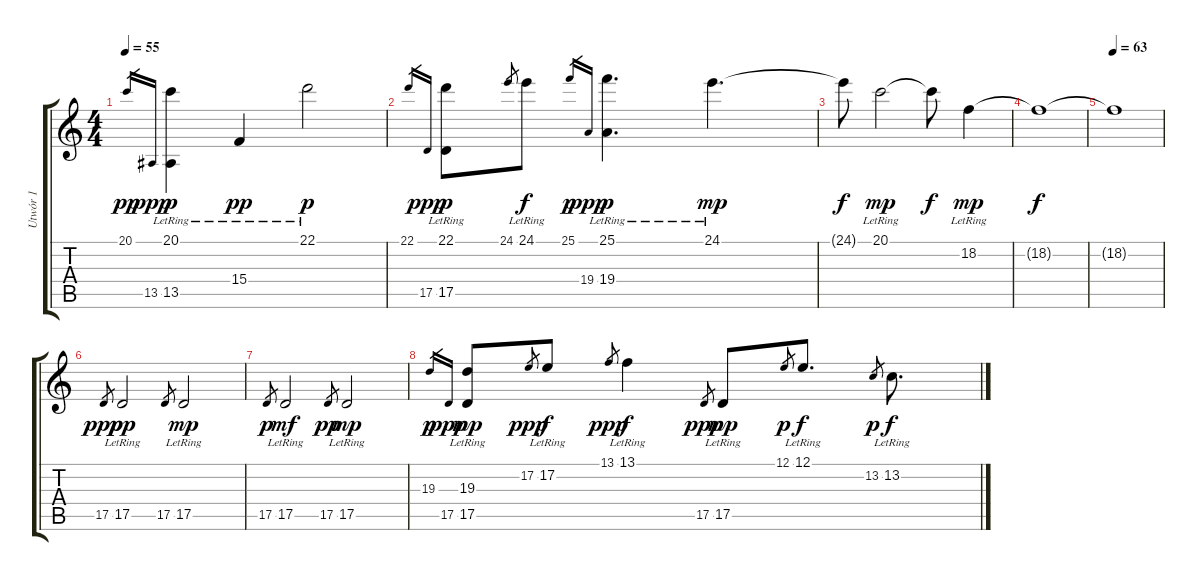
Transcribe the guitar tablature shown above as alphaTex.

\track ("Utwór 1" "Utwór 1") {instrument acousticgrandpiano}
\staff {score tabs}
\tuning (E4 B3 G3 D3 A2 E2) {hide}
\ts (4 4)
\tempo 55
\clef g2
\ks c
20.1.16{gr dy pp} 13.5.16{gr dy ppp} (20.1{lr} 13.5{lr}).4{dy p} 15.4{lr}.4{dy pp} 22.1{lr}.2{dy p} |
22.1.16{gr} 17.5.16{gr dy ppp} (22.1{lr} 17.5{lr}).8{dy p} 24.1.8{gr} 24.1{lr}.8{dy f} 25.1.16{gr dy p} 19.4.16{gr dy ppp} (25.1{lr} 19.4{lr}).4{d dy p} 24.1{lr}.4{d dy mp} |
24.1{t}.8{dy f} 20.1{lr}.2{dy mp} 20.1{t}.8{dy f} 18.2{lr}.4{dy mp} |
18.2{t}.1{dy f} |
\tempo 63
18.2{t}.1 |
17.5.8{gr dy ppp} 17.5{lr}.2{dy pp} 17.5.8{gr} 17.5{lr}.2{dy mp} |
17.5.8{gr dy p} 17.5{lr}.2{dy mf} 17.5.8{gr dy pp} 17.5{lr}.2{dy mp} |
19.3.16{gr dy p} 17.5.16{gr dy ppp} (19.3{lr} 17.5{lr}).8{dy mp} 17.2.8{gr dy ppp} 17.2{lr}.8{dy f} 13.1.8{gr dy ppp} 13.1{lr}.4{dy f} 17.5.8{gr dy ppp} 17.5{lr}.8{dy mp} 12.1.8{gr dy p} 12.1{lr}.8{d dy f} 13.2.8{gr dy p} 13.2{lr}.8{d dy f}
